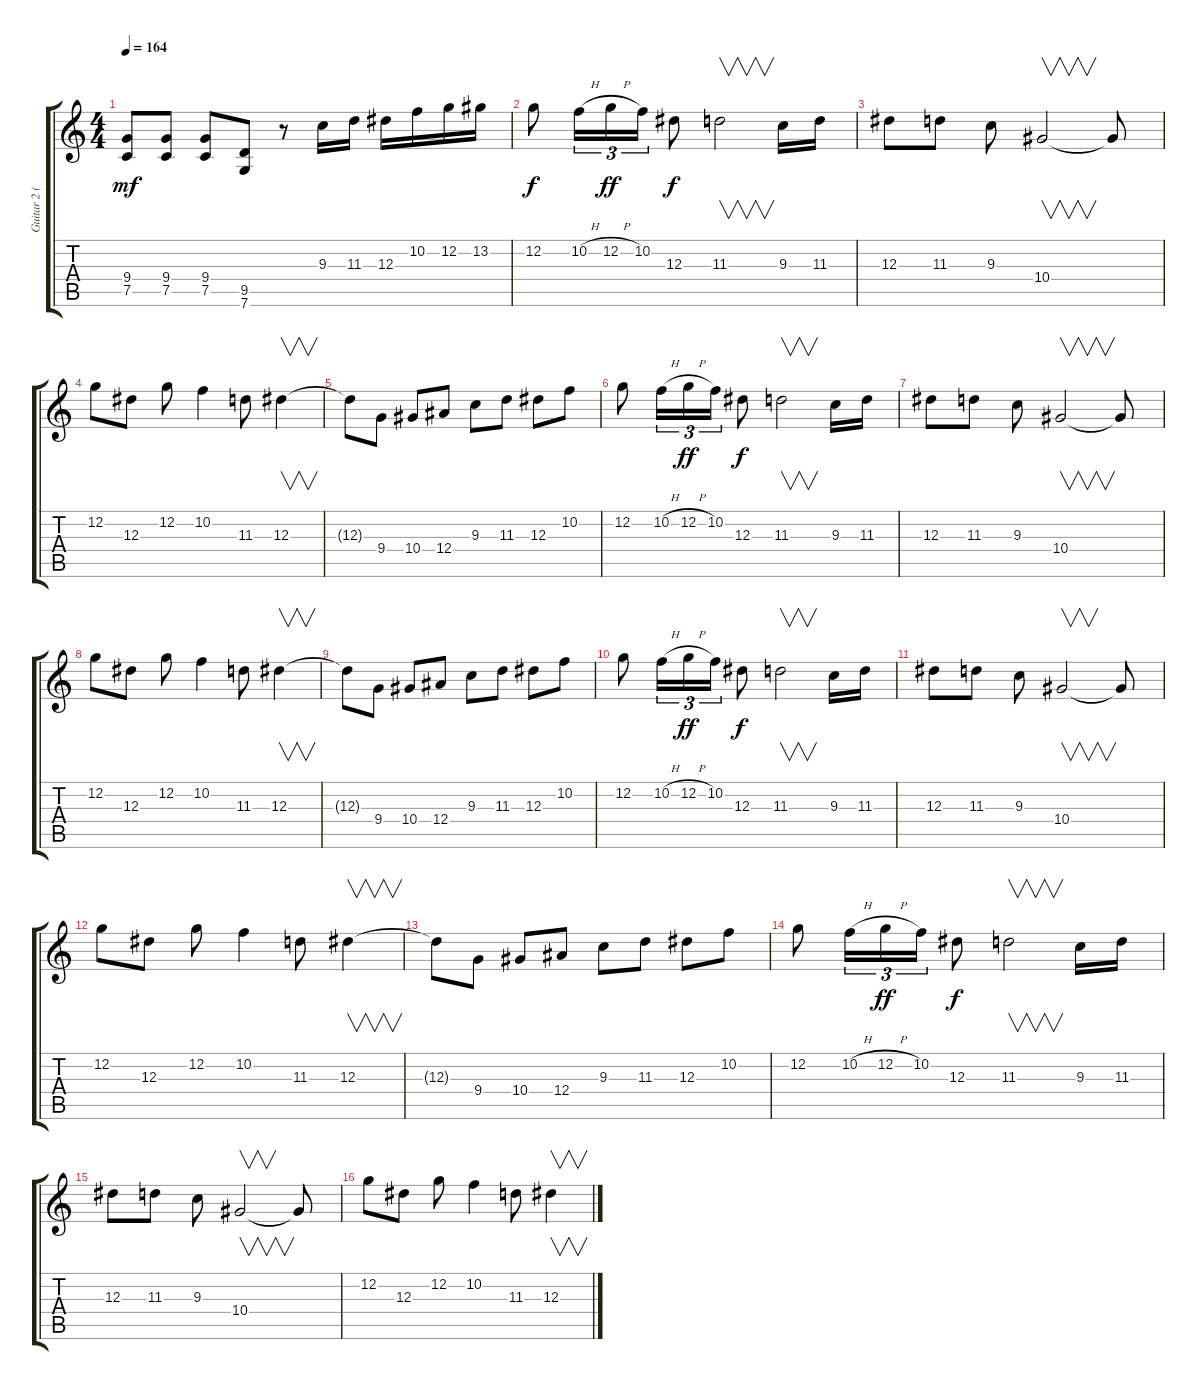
\track ("Guitar 2 (Lead)" "Guitar 2 (") {instrument distortionguitar}
\staff {score tabs}
\tuning (C4 G3 Eb3 Bb2 F2 C2) {hide}
\ts (4 4)
\tempo 164
\clef g2
\ks c
(9.4 7.5).8{dy mf} (9.4 7.5).8 (9.4 7.5).8 (9.5 7.6).8 r.8 9.3.16 11.3.16 12.3.16 10.2.16 12.2.16 13.2.16 |
12.2.8{dy f} 10.2{h}.16{tu (3 2)} 12.2{h}.16{tu (3 2) dy ff} 10.2.16{tu (3 2)} 12.3.8{dy f} 11.3.2{v} 9.3.16 11.3.16 |
12.3.8 11.3.8 9.3.8 10.4.2{v} 10.4{t}.8 |
12.2.8 12.3.8 12.2.8 10.2.4 11.3.8 12.3.4{v} |
12.3{t}.8 9.4.8 10.4.8 12.4.8 9.3.8 11.3.8 12.3.8 10.2.8 |
12.2.8 10.2{h}.16{tu (3 2)} 12.2{h}.16{tu (3 2) dy ff} 10.2.16{tu (3 2)} 12.3.8{dy f} 11.3.2{v} 9.3.16 11.3.16 |
12.3.8 11.3.8 9.3.8 10.4.2{v} 10.4{t}.8 |
12.2.8 12.3.8 12.2.8 10.2.4 11.3.8 12.3.4{v} |
12.3{t}.8 9.4.8 10.4.8 12.4.8 9.3.8 11.3.8 12.3.8 10.2.8 |
12.2.8 10.2{h}.16{tu (3 2)} 12.2{h}.16{tu (3 2) dy ff} 10.2.16{tu (3 2)} 12.3.8{dy f} 11.3.2{v} 9.3.16 11.3.16 |
12.3.8 11.3.8 9.3.8 10.4.2{v} 10.4{t}.8 |
12.2.8 12.3.8 12.2.8 10.2.4 11.3.8 12.3.4{v} |
12.3{t}.8 9.4.8 10.4.8 12.4.8 9.3.8 11.3.8 12.3.8 10.2.8 |
12.2.8 10.2{h}.16{tu (3 2)} 12.2{h}.16{tu (3 2) dy ff} 10.2.16{tu (3 2)} 12.3.8{dy f} 11.3.2{v} 9.3.16 11.3.16 |
12.3.8 11.3.8 9.3.8 10.4.2{v} 10.4{t}.8 |
12.2.8 12.3.8 12.2.8 10.2.4 11.3.8 12.3.4{v}
